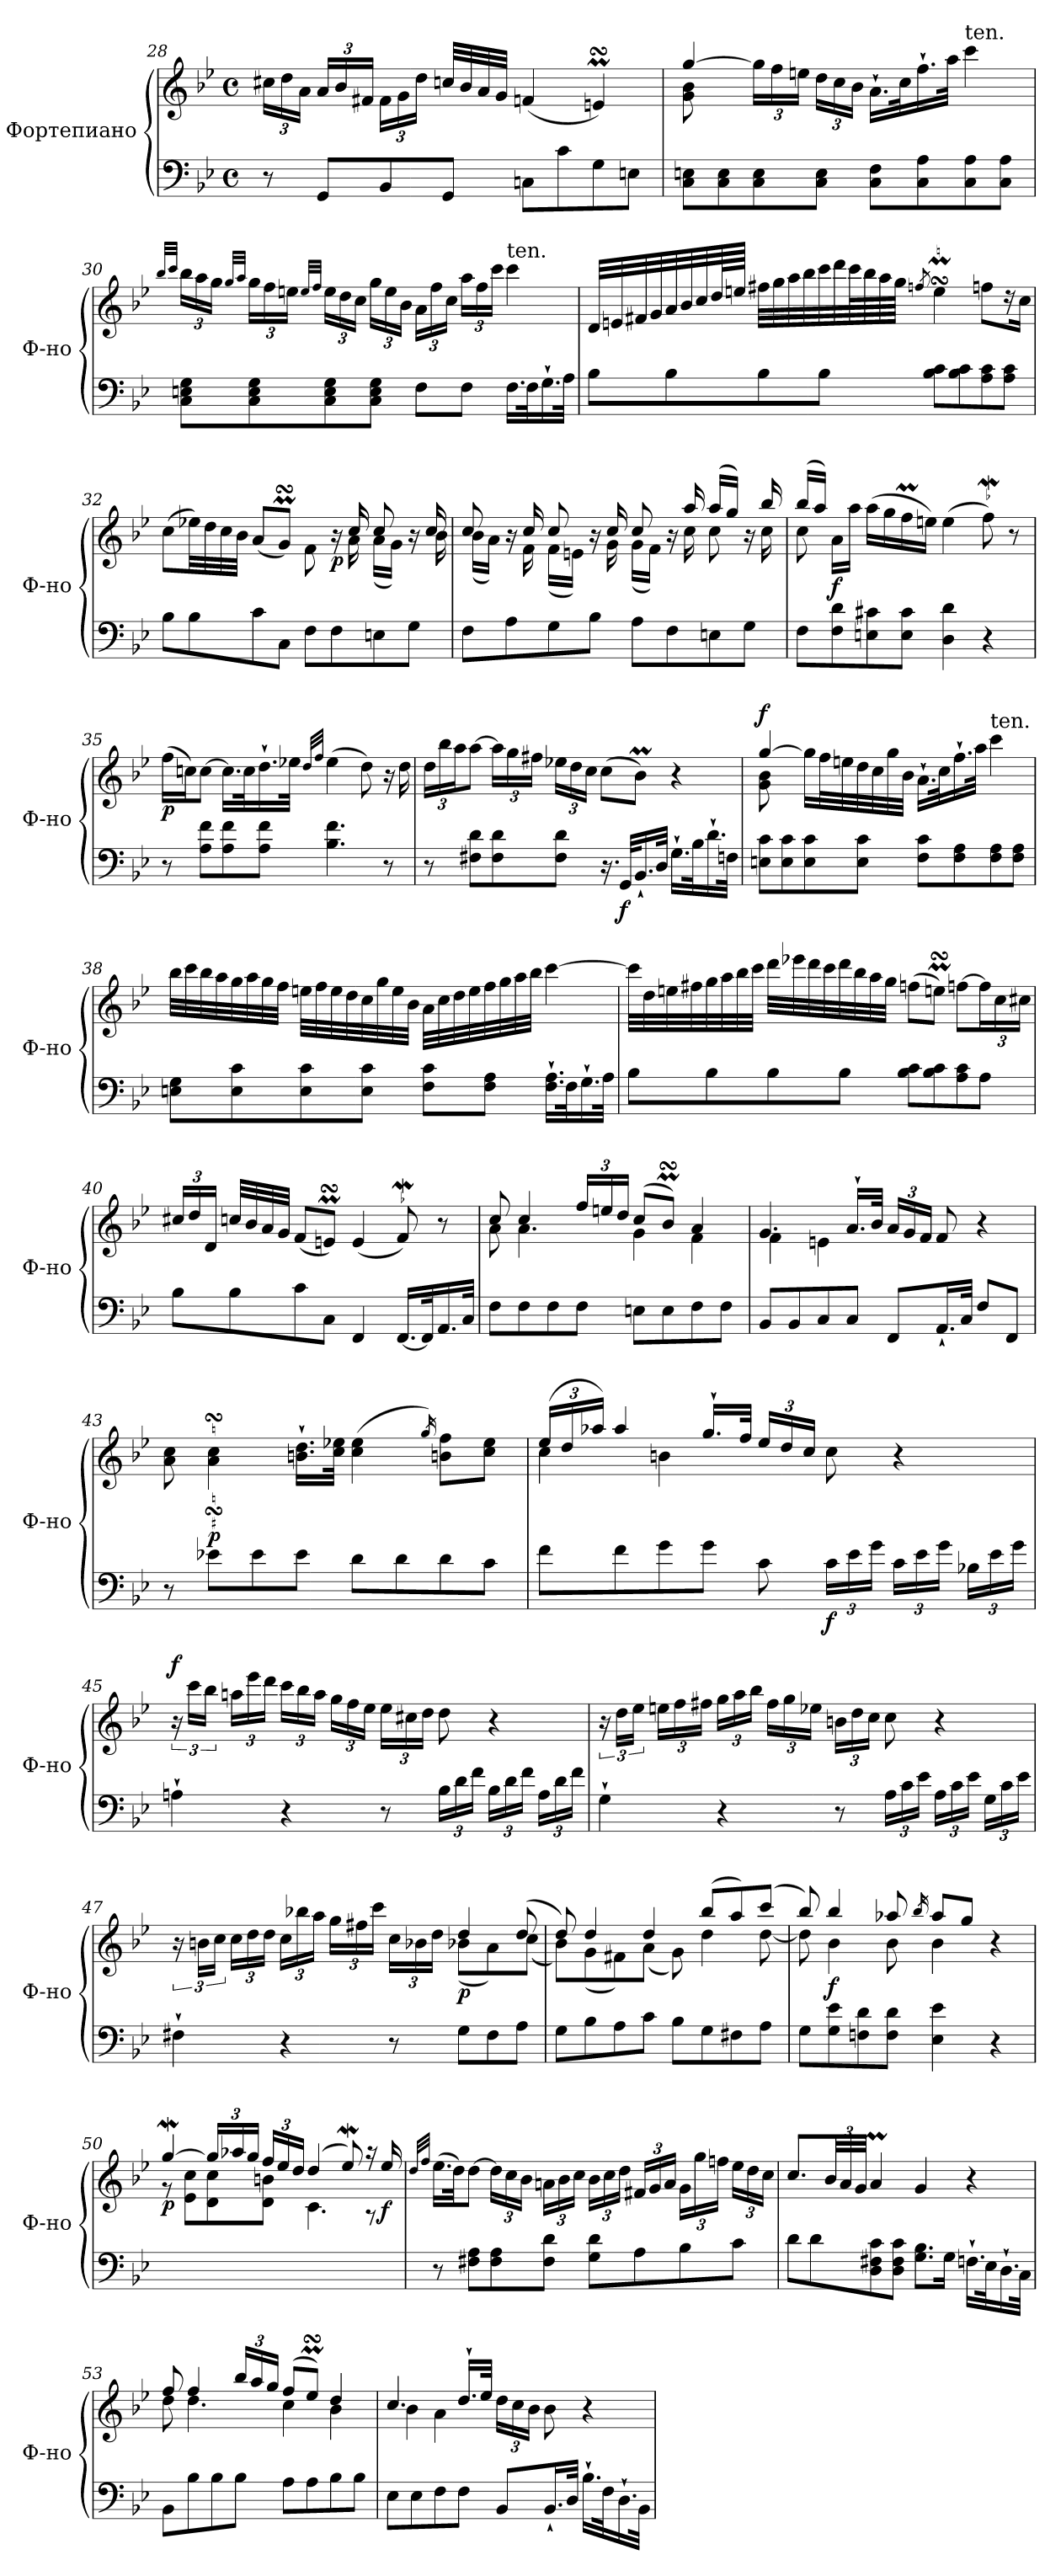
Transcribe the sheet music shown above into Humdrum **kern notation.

**kern	**kern	**dynam
*part1	*part1	*part1
*staff2	*staff1	*staff1/2
*I"Фортепиано	*	*
*I'Ф-но	*	*
*clefF4	*clefG2	*
*k[b-e-]	*k[b-e-]	*
*M4/4	*M4/4	*
*met(c)	*met(c)	*
*	*Xbrackettup	*
=28	=28	=28
8r	24cc#X\LL	.
.	24dd\	.
.	24a\JJ	.
8GG/L	24a/LL	.
.	24b-/	.
.	24f#X/JJ	.
8BB-/	24f#\LL	.
.	24g\	.
.	24dd\JJ	.
8GG/J	32ccn/LLL	.
.	32b-/	.
.	32a/	.
.	32g/JJJ	.
8Cn\L	(<4fn/	.
8c\	.	.
8G\	4enmsSsS/)	.
8En\J	.	.
!!LO:LB:g=z
=29	=29	=29
*	*^	*
8C\ 8En\L	[4gg:/	8g\ 8b-\	.
8C\ 8E\	.	2..ryy	.
8C\ 8E\	24gg\LL]	.	.
.	24ff\	.	.
.	24een\JJ	.	.
8C\ 8E\J	24dd\LL	.	.
.	24cc\	.	.
.	24b-\JJ	.	.
8C\ 8F\L	16.a`>\LL	.	.
.	32cc\K	.	.
8C\ 8A\	16.ff`\	.	.
.	32aa\JJk	.	.
!	!LO:TX:a:t=ten.	!	!
8C\ 8A\	4ccc\	.	.
8C\ 8A\J	.	.	.
*	*v	*v	*
=30	=30	=30
.	32qbb-/LLL	.
.	32qccc/JJJ	.
8C\ 8En\ 8G\L	24bb-\LL	.
.	24aa\	.
.	24gg\JJ	.
.	32qgg/LLL	.
.	32qaa/JJJ	.
8C\ 8E\ 8G\	24gg\LL	.
.	24ff\	.
.	24een\JJ	.
.	32qee/LLL	.
.	32qff/JJJ	.
8C\ 8E\ 8G\	24ee\LL	.
.	24dd\	.
.	24cc\JJ	.
8C\ 8E\ 8G\J	24gg\LL	.
.	24ee\	.
.	24b-\JJ	.
8F\L	24a\LL	.
.	24ff\	.
.	24cc\JJ	.
8F\J	24aa\LL	.
.	24ff\	.
.	24ccc\JJ	.
!	!LO:TX:a:t=ten.	!
16.F\LL	4ccc\	.
32F\K	.	.
16.G`\	.	.
32A\JJk	.	.
!!LO:LB:g=z
=31	=31	=31
8B-\L	32d/LLL	.
.	32en/	.
.	32f#X/	.
.	32g/	.
8B-\	32a/	.
.	32b-/	.
.	32cc/	.
.	64dd/L	.
.	64een/JJJJ	.
8B-\	32ff#X\LLL	.
.	32gg\	.
.	32aa\	.
.	32bb-\	.
8B-\J	32ccc\	.
.	32ddd\	.
.	64ccc\L	.
.	64bb-\	.
.	64aa\	.
.	64gg\JJJJ	.
.	8qffn/	.
8B-\ 8c\L	4eemsSsS\	.
8B-\ 8c\	.	.
8A\ 8c\	8ffn\L	.
8A\ 8c\J	16r	.
.	16cc\Jk	.
!!LO:LB:g=z
=32	=32	=32
*	*^	*
8B-\L	(>8cc\L	2ryy	.
8B-\	32ee-X\LL)	.	.
.	32dd\	.	.
.	32cc\	.	.
.	32b-\JJJ	.	.
8c\	(<8a/L	.	.
8C\J	8gMsSSS/J)	.	.
8F\L	8ryy	8f\	.
!	!	!	!LO:DY:b
8F\	16r	16ryy	p
.	16cc/	16a\	.
8En\	8cc/	(<16a\LL	.
.	.	16g\JJ)	.
8G\J	16r	16ryy	.
.	16cc/	16b-\	.
=33	=33	=33	=33
8F\L	8cc/	(<16b-\LL	.
.	.	16a\JJ)	.
8A\	16r	16ryy	.
.	16cc/	16f\	.
8G\	8cc/	(<16f\LL	.
.	.	16en\JJ)	.
8B-\J	16r	16ryy	.
.	16cc/	16g\	.
8A\L	8cc/	(<16g\LL	.
.	.	16f\JJ)	.
8F\	16r	16ryy	.
.	16aa/	16cc\	.
8En\	(>16aa/LL	8cc\	.
.	16gg/JJ)	.	.
8G\J	16r	16ryy	.
.	16bb-/	16cc\	.
!!LO:LB:g=z	!!
=34	=34	=34	=34
8F\L	(>16bb-/LL	8cc\	.
.	16aa/JJ)	.	.
!	!	!	!LO:DY:b
8F\ 8d\	16a\LL	2..ryy	f
.	16aa\JJ	.	.
8En\ 8c#X\	(>16aa\LL	.	.
.	16gg\	.	.
8E\ 8c#\J	16ffM\	.	.
.	16een\JJ)	.	.
4D\ 4d\	(>4ee\	.	.
4r	8ffW\)	.	.
.	8r	.	.
*	*v	*v	*
=35	=35	=35
!	!	!LO:DY:b
8r	(>16ff\LL	p
.	16ccn\J)	.
8A\ 8f\L	[8cc\J	.
8A\ 8f\	16.cc\LL]	.
.	32cc\K	.
8A\ 8f\J	16.dd`\	.
.	32ee-X\JJk	.
.	32qdd/LLL	.
.	32qff/JJJ	.
4.B-\ 4.f\	(>4ee-\	.
.	8dd\)	.
8r	16r	.
.	16dd\	.
!!LO:PB:g=z
=36	=36	=36
8r	24dd\LL	.
.	24bb-\	.
.	24aa\J	.
8F#X\ 8d\L	[8aa\J	.
8F#\ 8d\	24aa\LL]	.
.	24gg\	.
.	24ff#X\JJ	.
8F#\ 8d\J	24ee-X\LL	.
.	24dd\	.
.	24cc\JJ	.
16.r	(>8cc\L	.
!	!	!LO:DY:b=2
32GG/KLL	.	f
16.BB-`/	8b-M\J)	.
32D/JJk	.	.
16.G`\LL	4r	.
32B-\K	.	.
16.d`\	.	.
32Fn\JJk	.	.
=37	=37	=37
*	*^	*
!	!	!	!LO:DY:a
8En\ 8c\L	[4gg:/	8g\ 8b-\	f
8E\ 8c\	.	2..ryy	.
8E\ 8c\	16gg\LL]	.	.
.	32ff\L	.	.
.	32een\	.	.
8E\ 8c\J	32dd\	.	.
.	32cc\	.	.
.	32gg\	.	.
.	32b-\JJJ	.	.
8F\ 8c\L	16.a`>\LL	.	.
.	32cc\K	.	.
8F\ 8A\	16.ff`\	.	.
.	32aa\JJk	.	.
!	!LO:TX:a:t=ten.	!	!
8F\ 8A\	4ccc\	.	.
8F\ 8A\J	.	.	.
*	*v	*v	*
!!LO:LB:g=z
=38	=38	=38
8En\ 8G\L	32bb-\LLL	.
.	32ccc\	.
.	32bb-\	.
.	32aa\	.
8E\ 8c\	32gg\	.
.	32aa\	.
.	32gg\	.
.	32ff\JJJ	.
8E\ 8c\	32een\LLL	.
.	32ff\	.
.	32ee\	.
.	32dd\	.
8E\ 8c\J	32cc\	.
.	32gg\	.
.	32ee\	.
.	32b-\JJJ	.
8F\ 8c\L	32a\LLL	.
.	32cc\	.
.	32dd\	.
.	32ee\	.
8F\ 8A\J	32ff\	.
.	32gg\	.
.	32aa\	.
.	32bb-\JJJ	.
16.F\` 16.A\`LL	[4ccc\	.
32F\K	.	.
16.G`\	.	.
32A\JJk	.	.
!!LO:LB:g=z
=39	=39	=39
8B-\L	32ccc\LLL]	.
.	32dd\	.
.	32een\	.
.	32ff#X\	.
8B-\	32gg\	.
.	32aa\	.
.	32bb-\	.
.	32ccc\JJJ	.
8B-\	32ddd\LLL	.
.	32eee-X\	.
.	32ddd\	.
.	32ccc\	.
8B-\J	32ddd\	.
.	32bb-\	.
.	32aa\	.
.	32gg\JJJ	.
8B-\ 8c\L	(>8ffn\L	.
8B-\ 8c\	8eenmsSsS\J)	.
8A\ 8c\	[8ffn\L	.
8A\J	24ff\L]	.
.	24cc\	.
.	24cc#X\JJ	.
=40	=40	=40
8B-\L	24cc#X/LL	.
.	24dd/	.
.	24d/JJ	.
8B-\	32ccn/LLL	.
.	32b-/	.
.	32a/	.
.	32g/JJJ	.
8c\	(<8f/L	.
8C\J	8enmsSsS/J)	.
4FF/	(<4e/	.
[16.FF/LL	8fW/)	.
32FF/K]	.	.
16.AA/	8r	.
32C/JJk	.	.
!!LO:LB:g=z
=41	=41	=41
*	*^	*
8F\L	8cc/	8a\	.
8F\	4cc/	4.a\	.
8F\	.	.	.
8F\J	24ff/LL	.	.
.	24een/	.	.
.	24dd/JJ	.	.
8En\L	(>8cc/L	4g\	.
8E\	8b-MsSSs/J)	.	.
8F\	4a/	4f\	.
8F\J	.	.	.
=42	=42	=42	=42
8BB-/L	4.g/	4f\	.
8BB-/	.	.	.
8C/	.	4en\	.
8C/J	16.a`/LL	.	.
.	32b-/JJk	.	.
8FF/L	24a/LL	2ryy	.
.	24g/	.	.
.	24f/JJ	.	.
16.AA`</L	8f/	.	.
32C/JJk	.	.	.
8F/L	4r	.	.
8FF/J	.	.	.
*	*v	*v	*
=43	=43	=43
8r	8a\ 8cc\	.
!	!	!LO:DY:b
8e-X\L	4a\sSSs 4cc\sSSs	p
8e-\	.	.
8e-\J	16.bn\` 16.dd\`LL	.
.	32cc\ 32ee-X\JJk	.
8d\L	(>4cc\ 4ee-\	.
8d\	.	.
.	16qgg/)	.
8d\	8bn\ 8ff\L	.
8c\J	8cc\ 8ee-\J	.
!!LO:LB:g=z
=44	=44	=44
*	*^	*
8f\L	(>24ee-/LL	4cc\	.
.	24dd/	.	.
.	24aa-X/JJ)	.	.
8f\	4aa-/	.	.
8g\	.	4bn\	.
8g\J	16.gg`/LL	.	.
.	32ff/JJk	.	.
8c\	24ee-/LL	2ryy	.
.	24dd/	.	.
.	24cc/JJ	.	.
*Xbrackettup	*	*	*
!	!	!	!LO:DY:b=2
24c\LL	8cc\	.	f
24e-\	.	.	.
24g\JJ	.	.	.
24c\LL	4r	.	.
24e-\	.	.	.
24g\JJ	.	.	.
24B-X\LL	.	.	.
24e-\	.	.	.
24g\JJ	.	.	.
*	*v	*v	*
!!LO:LB:g=z
=45	=45	=45
*	*brackettup	*
!	!	!LO:DY:a
4An`\	24r	f
.	24ccc\LL	.
.	24bb-\JJ	.
*	*Xbrackettup	*
.	24aan\LL	.
.	24eee-\	.
.	24ddd\JJ	.
4r	24ccc\LL	.
.	24bb-\	.
.	24aa\JJ	.
.	24gg\LL	.
.	24ff\	.
.	24ee-\JJ	.
8r	24ee-\LL	.
.	24cc#X\	.
.	24dd\JJ	.
24B-\LL	8dd\	.
24d\	.	.
24f\JJ	.	.
24B-\LL	4r	.
24d\	.	.
24f\JJ	.	.
24A\LL	.	.
24d\	.	.
24f\JJ	.	.
!!LO:PB:g=z
=46	=46	=46
*	*brackettup	*
4G`\	24r	.
.	24dd\LL	.
.	24ee-\JJ	.
*	*Xbrackettup	*
.	24een\LL	.
.	24ff\	.
.	24ff#X\JJ	.
4r	24gg\LL	.
.	24aa\	.
.	24bb-\JJ	.
.	24ff#\LL	.
.	24gg\	.
.	24ee-X\JJ	.
8r	24bn\LL	.
.	24dd\	.
.	24cc\JJ	.
24A\LL	8cc\	.
24c\	.	.
24e-\JJ	.	.
24A\LL	4r	.
24c\	.	.
24e-\JJ	.	.
24G\LL	.	.
24c\	.	.
24e-\JJ	.	.
=47	=47	=47
*	*brackettup	*
*	*^	*
4F#X`\	24r	8ryy	.
.	24bn\LL	.	.
.	24cc\JJ	.	.
*	*v	*v	*
*	*Xbrackettup	*
.	24cc\LL	.
.	24dd\	.
.	24dd\JJ	.
4r	24cc\LL	.
.	24bb-X\	.
.	24aa\JJ	.
.	24gg\LL	.
.	24ff#X\	.
.	24ccc\JJ	.
8r	24cc\LL	.
.	24b-X\	.
.	24dd\JJ	.
*	*^	*
!	!	!	!LO:DY:b
8G\L	4dd/	(<8b-X\L	p
8F#i\	.	8a\)	.
8A\J	(>8dd/	(<8cc\J	.
!!LO:LB:g=z	!!
=48	=48	=48	=48
8G\L	8dd/)	8b-\L)	.
8B-\	4dd/	(<8g\	.
8A\	.	8f#X\)	.
8c\J	4dd/	(<8a\J	.
8B-\L	.	8g\)	.
8G\	(>8bb-/L	4dd\	.
8F#X\	8aa/)	.	.
8A\J	(>8ccc/J	[8dd\	.
=49	=49	=49	=49
8G\L	8bb-/)	8dd\]	.
!	!	!	!LO:DY:b
8G\ 8e-\	4bb-/	4b-\	f
8Fn\ 8d\	.	.	.
8F\ 8d\J	8aa-X/	8b-\	.
.	16qbb-/	.	.
4E-\ 4e-\	8aa-/L	4b-\	.
.	8gg/J	.	.
4r	4r	4ryy	.
=50	=50	=50	=50
!	!	!	!LO:DY:b
1ryy	[4ggW/	8r	p
.	.	8e-\ 8cc\L	.
.	24gg/LL]	8d\ 8cc\	.
.	24aa-X/	.	.
.	24gg/JJ	.	.
.	24ff/LL	8d\ 8bn\J	.
.	24ee-/	.	.
.	24dd/JJ	.	.
.	(>4dd/	4.c\	.
.	8ee-w/)	.	.
.	16r	8r	.
!	!	!	!LO:DY:b
.	16ee-/	.	f
*	*v	*v	*
!!LO:LB:g=z
=51	=51	=51
.	32qdd/LLL	.
.	32qff/JJJ	.
8r	(>16.ee-\LL	.
.	32dd\JK)	.
8F#X\ 8A\L	[8dd\J	.
8F#\ 8A\	24dd\LL]	.
.	24cc\	.
.	24b-\JJ	.
8F#\ 8d\J	24an\LL	.
.	24b-\	.
.	24cc\JJ	.
8G\ 8d\L	24b-\LL	.
.	24cc\	.
.	24dd\JJ	.
8A\	24f#X/LL	.
.	24g/	.
.	24a/JJ	.
8B-\	24g\LL	.
.	24gg\	.
.	24ffn\JJ	.
8c\J	24ee-\LL	.
.	24dd\	.
.	24cc\JJ	.
=52	=52	=52
8d\L	8.cc/L	.
8d\	.	.
.	48b-/LL	.
.	48a/	.
.	48g/JJJ	.
8D\ 8F#X\ 8c\	4am/	.
8D\ 8F#\ 8c\J	.	.
8.G\ 8.B-\L	4g/	.
16G\Jk	.	.
16.Fn`\LL	4r	.
32E-\K	.	.
16.D`\	.	.
32C\JJk	.	.
!!LO:LB:g=z
=53	=53	=53
*	*^	*
8BB-\L	8ff/	8dd\	.
8B-\	4ff/	4.dd\	.
8B-\	.	.	.
8B-\J	24bb-/LL	.	.
.	24aa/	.	.
.	24gg/JJ	.	.
8A\L	(>8ff/L	4cc\	.
8A\	8ee-MsSSs/J)	.	.
8B-\	4dd/	4b-\	.
8B-\J	.	.	.
=54	=54	=54	=54
8E-\L	4.cc/	4b-\	.
8E-\	.	.	.
8F\	.	4a\	.
8F\J	16.dd`/LL	.	.
.	32ee-/JJk	.	.
8BB-/L	24dd\LL	2ryy	.
.	24cc\	.	.
.	24b-\JJ	.	.
16.BB-`/L	8b-\	.	.
32D/JJk	.	.	.
16.B-`\LL	4r	.	.
32F\K	.	.	.
16.D`\	.	.	.
32BB-\JJk	.	.	.
*	*v	*v	*
=	=	=
*-	*-	*-
